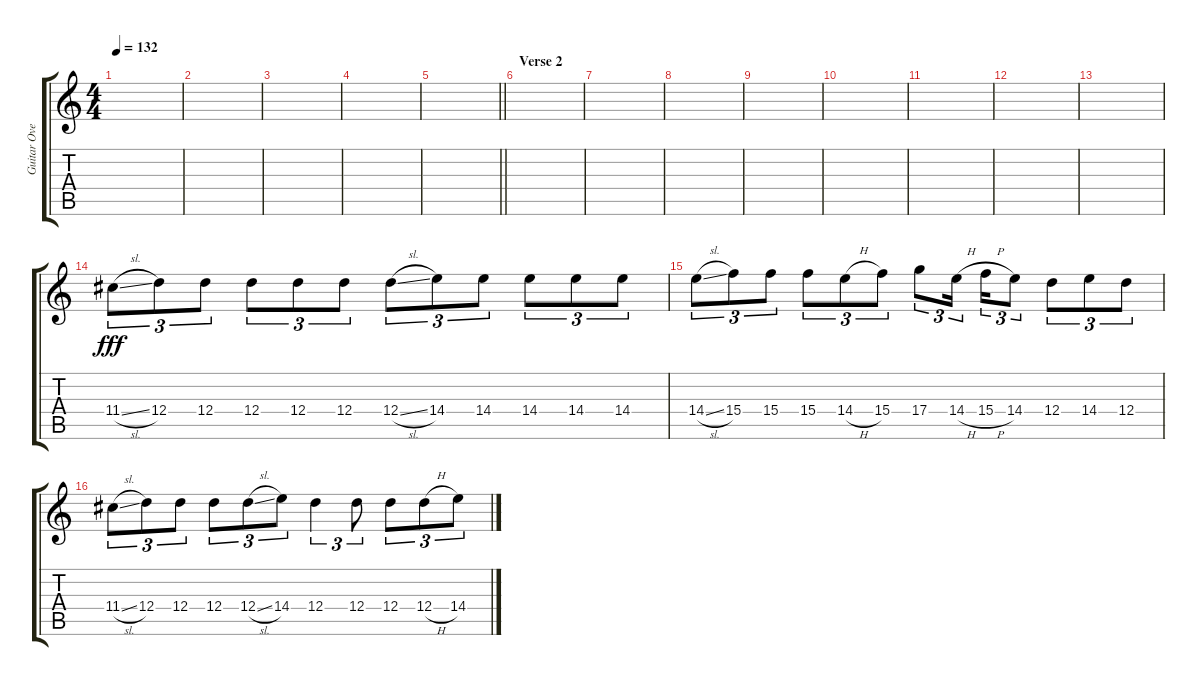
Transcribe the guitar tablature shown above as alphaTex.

\track ("Guitar Overdubs" "Guitar Ove") {instrument distortionguitar}
\staff {score tabs}
\tuning (E4 B3 G3 D3 A2 D2) {hide}
\ts (4 4)
\tempo 132
\clef g2
\ks c
|
|
|
|
\barLineRight lightlight
|
\section ("" "Verse 2")
|
|
|
|
|
|
|
|
11.4{sl}.8{tu (3 2) dy fff} 12.4.8{tu (3 2)} 12.4.8{tu (3 2)} 12.4.8{tu (3 2)} 12.4.8{tu (3 2)} 12.4.8{tu (3 2)} 12.4{sl}.8{tu (3 2)} 14.4.8{tu (3 2)} 14.4.8{tu (3 2)} 14.4.8{tu (3 2)} 14.4.8{tu (3 2)} 14.4.8{tu (3 2)} |
14.4{sl}.8{tu (3 2)} 15.4.8{tu (3 2)} 15.4.8{tu (3 2)} 15.4.8{tu (3 2)} 14.4{h}.8{tu (3 2)} 15.4.8{tu (3 2)} 17.4.8{tu (3 2)} 14.4{h}.16{tu (3 2) beam splitsecondary} 15.4{h}.16{tu (3 2)} 14.4.8{tu (3 2)} 12.4.8{tu (3 2)} 14.4.8{tu (3 2)} 12.4.8{tu (3 2)} |
11.4{sl}.8{tu (3 2)} 12.4.8{tu (3 2)} 12.4.8{tu (3 2)} 12.4.8{tu (3 2)} 12.4{sl}.8{tu (3 2)} 14.4.8{tu (3 2)} 12.4.4{tu (3 2)} 12.4.8{tu (3 2)} 12.4.8{tu (3 2)} 12.4{h}.8{tu (3 2)} 14.4.8{tu (3 2)}
